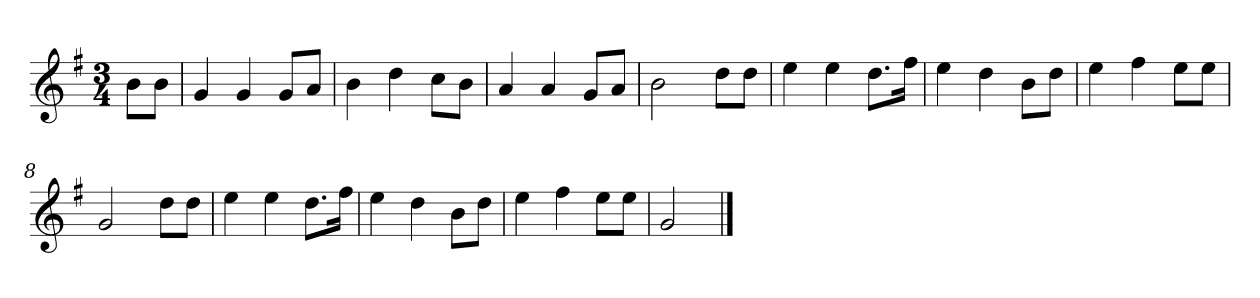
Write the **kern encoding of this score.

**kern
*part1
*staff1
*k[f#]
*M3/4
*MM120
=
8bL
8bJ
=1
4g
4g
8gL
8aJ
=2
4b
4dd
8ccL
8bJ
=3
4a
4a
8gL
8aJ
=4
2b
8ddL
8ddJ
=5
4ee
4ee
8.ddL
16ff#Jk
=6
4ee
4dd
8bL
8ddJ
=7
4ee
4ff#
8eeL
8eeJ
=8
2g
8ddL
8ddJ
=9
4ee
4ee
8.ddL
16ff#Jk
=10
4ee
4dd
8bL
8ddJ
=11
4ee
4ff#
8eeL
8eeJ
=12
2g
==
*-
